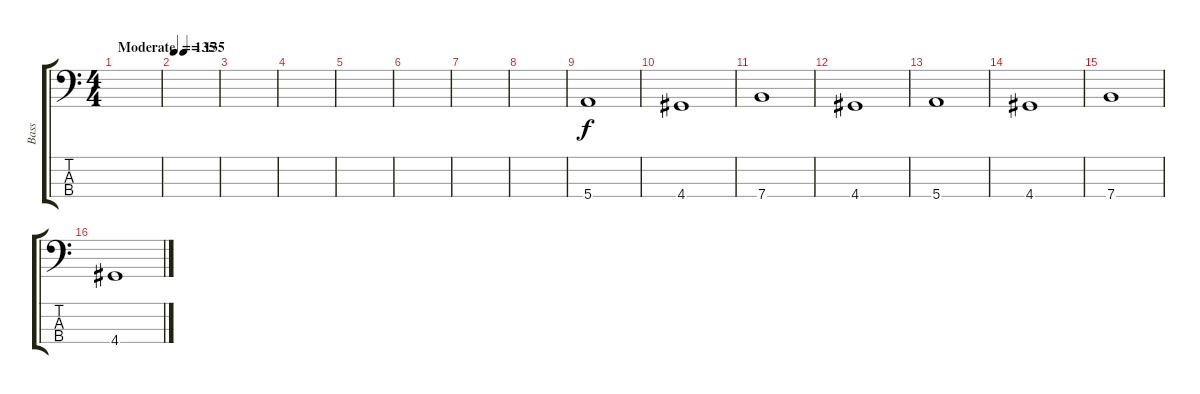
\track ("Bass" "Bass") {instrument electricbassfinger}
\staff {score tabs}
\tuning (G2 D2 A1 E1) {hide}
\ts (4 4)
\tempo (135 "Moderate")
\tempo 120
\tempo (135 "Moderate")
\clef f4
\ks c
|
\tempo 135
|
|
|
|
|
|
|
5.4.1 |
4.4.1 |
7.4.1 |
4.4.1 |
5.4.1 |
4.4.1 |
7.4.1 |
4.4.1
